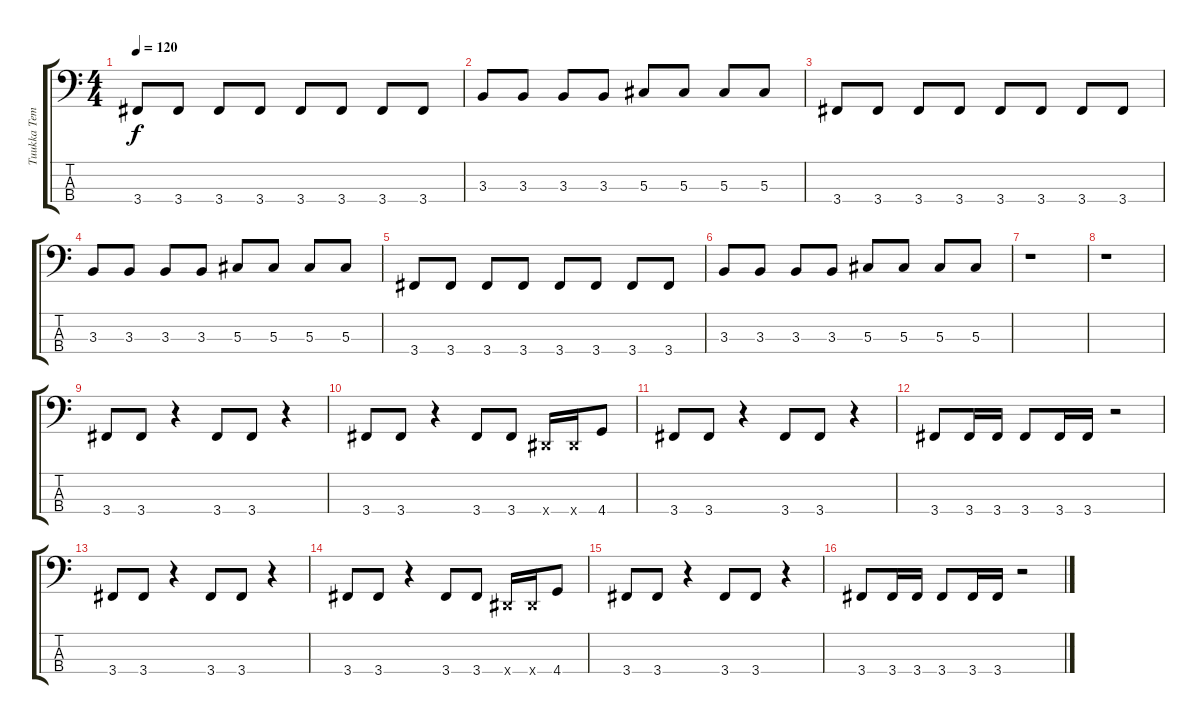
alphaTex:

\track ("Tuukka Temonen" "Tuukka Tem") {instrument electricbasspick}
\staff {score tabs}
\tuning (Gb2 Db2 Ab1 Eb1) {hide}
\ts (4 4)
\tempo 120
\clef f4
\ks c
3.4.8{dy f} 3.4.8 3.4.8 3.4.8 3.4.8 3.4.8 3.4.8 3.4.8 |
3.3.8 3.3.8 3.3.8 3.3.8 5.3.8 5.3.8 5.3.8 5.3.8 |
3.4.8 3.4.8 3.4.8 3.4.8 3.4.8 3.4.8 3.4.8 3.4.8 |
3.3.8 3.3.8 3.3.8 3.3.8 5.3.8 5.3.8 5.3.8 5.3.8 |
3.4.8 3.4.8 3.4.8 3.4.8 3.4.8 3.4.8 3.4.8 3.4.8 |
3.3.8 3.3.8 3.3.8 3.3.8 5.3.8 5.3.8 5.3.8 5.3.8 |
r.1 |
r.1 |
3.4.8 3.4.8 r.4 3.4.8 3.4.8 r.4 |
3.4.8 3.4.8 r.4 3.4.8 3.4.8 0.4{x}.16 0.4{x}.16 4.4.8 |
3.4.8 3.4.8 r.4 3.4.8 3.4.8 r.4 |
3.4.8 3.4.16 3.4.16 3.4.8 3.4.16 3.4.16 r.2 |
3.4.8 3.4.8 r.4 3.4.8 3.4.8 r.4 |
3.4.8 3.4.8 r.4 3.4.8 3.4.8 0.4{x}.16 0.4{x}.16 4.4.8 |
3.4.8 3.4.8 r.4 3.4.8 3.4.8 r.4 |
3.4.8 3.4.16 3.4.16 3.4.8 3.4.16 3.4.16 r.2
